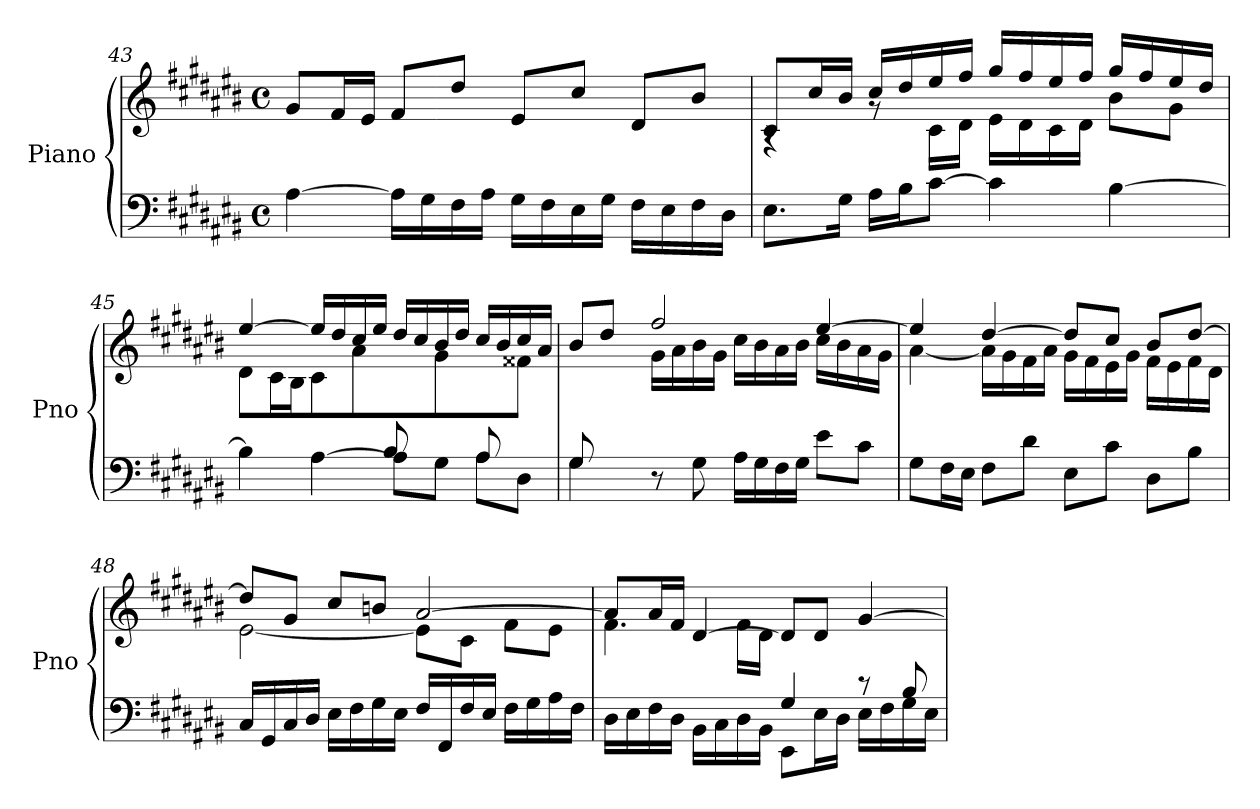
**kern	**kern
*part1	*part1
*staff2	*staff1
*I"Piano	*
*I'Pno	*
!!LO:LB:g=z
*clefF4	*clefG2
*k[f#c#g#d#a#e#b#]	*k[f#c#g#d#a#e#b#]
*M4/4	*M4/4
*met(c)	*met(c)
=43	=43
[4A#\	8g#/L
.	16f#/L
.	16e#/JJ
16A#\LL]	8f#/L
16G#\	.
16F#\	8dd#/J
16A#\JJ	.
16G#\LL	8e#/L
16F#\	.
16E#\	8cc#/J
16G#\JJ	.
16F#\LL	8d#/L
16E#\	.
16F#\	8b#/J
16D#\JJ	.
=44	=44
*	*^
8.E#\L	8c#/L	4rA
.	16cc#/L	.
16G#\Jk	16b#/JJ	.
16A#\LL	16cc#/LL	8rg
16B#\J	16dd#/	.
[8c#\J	16ee#/	16c#\LL
.	16ff#/JJ	16d#\JJ
4c#\]	16gg#/LL	16e#\LL
.	16ff#/	16d#\
.	16ee#/	16c#\
.	16ff#/JJ	16d#\JJ
[4B#\	16gg#/LL	8b#\L
.	16ff#/	.
.	16ee#/	8g#\J
.	16dd#/JJ	.
=45	=45	=45
*^	*	*
4B#\]	2ryy	[4ee#/	8d#\L
.	.	.	16c#\L
.	.	.	16B#\JJ
[4A#\	.	16ee#/LL]	8c#\L
.	.	16dd#/	.
.	.	16cc#/	8a#\J
.	.	16ee#/JJ	.
8A#\L]	8B#/L	16dd#/LL	8ryy
.	.	16cc#/	.
8G#\J	8ryy	16b#/	8g#\J
.	.	16dd#/JJ	.
8A#\L	8A#/L	16cc#/LL	8ryy
.	.	16b#/	.
8D#\J	8ryy	16cc#/	8f##X\J
.	.	16a#/JJ	.
!!LO:LB:g=z	!!
=46	=46	=46	=46
8G#/L	4G#\	8b#/L	8ryy
2..ryy	.	8dd#/J	16g#\L
.	.	.	16f##X\JJ
.	8r	2ff#/	16g#\LL
.	.	.	16a#\
.	8G#\	.	16b#\
.	.	.	16g#\JJ
.	16A#\LL	.	16cc#\LL
.	16G#\	.	16b#\
.	16F#\	.	16a#\
.	16G#\JJ	.	16b#\JJ
.	8e#\L	[4ee#/	16cc#\LL
.	.	.	16b#\
.	8c#\J	.	16a#\
.	.	.	16g#\JJ
*v	*v	*	*
=47	=47	=47
8G#\L	4ee#/]	[4a#\
16F#\L	.	.
16E#\JJ	.	.
8F#\L	[4dd#/	16a#\LL]
.	.	16g#\
8d#\J	.	16f#\
.	.	16a#\JJ
8E#\L	8dd#/L]	16g#\LL
.	.	16f#\
8c#\J	8cc#/J	16e#\
.	.	16g#\JJ
8D#\L	8b#/L	16f#\LL
.	.	16e#\
8B#\J	[8dd#/J	16f#\
.	.	16d#\JJ
=48	=48	=48
16C#/LL	8dd#/L]	[2e#\
16GG#/	.	.
16C#/	8g#/J	.
16D#/JJ	.	.
16E#\LL	8cc#/L	.
16F#\	.	.
16G#\	8bn/J	.
16E#\JJ	.	.
16F#/LL	[2a#/	8e#\L]
16FF#/	.	.
16F#/	.	8c#\J
16E#/JJ	.	.
16F#\LL	.	8f#\L
16G#\	.	.
16A#\	.	8e#\J
16F#\JJ	.	.
!!LO:PB:g=z	!!
=49	=49	=49
*^	*	*
2ryy	16D#\LL	8a#/L]	4.f#\
.	16E#\	.	.
.	16F#\	16a#/L	.
.	16D#\JJ	16f#/JJ	.
.	16BB#\LL	[4d#/	.
.	16C#\	.	.
.	16D#\	.	16f#\LL
.	16BB#\JJ	.	16d#\JJ
4G#/	8EE#\L	8d#/L]	4ryy
.	16E#\L	8d#/J	.
.	16D#\JJ	.	.
8ryy	16E#\LL	[4g#/	8rBB
.	16F#\	.	.
8B#/	16G#\	.	8ryy
.	16E#\JJ	.	.
*v	*v	*	*
*	*v	*v
=	=
*-	*-
